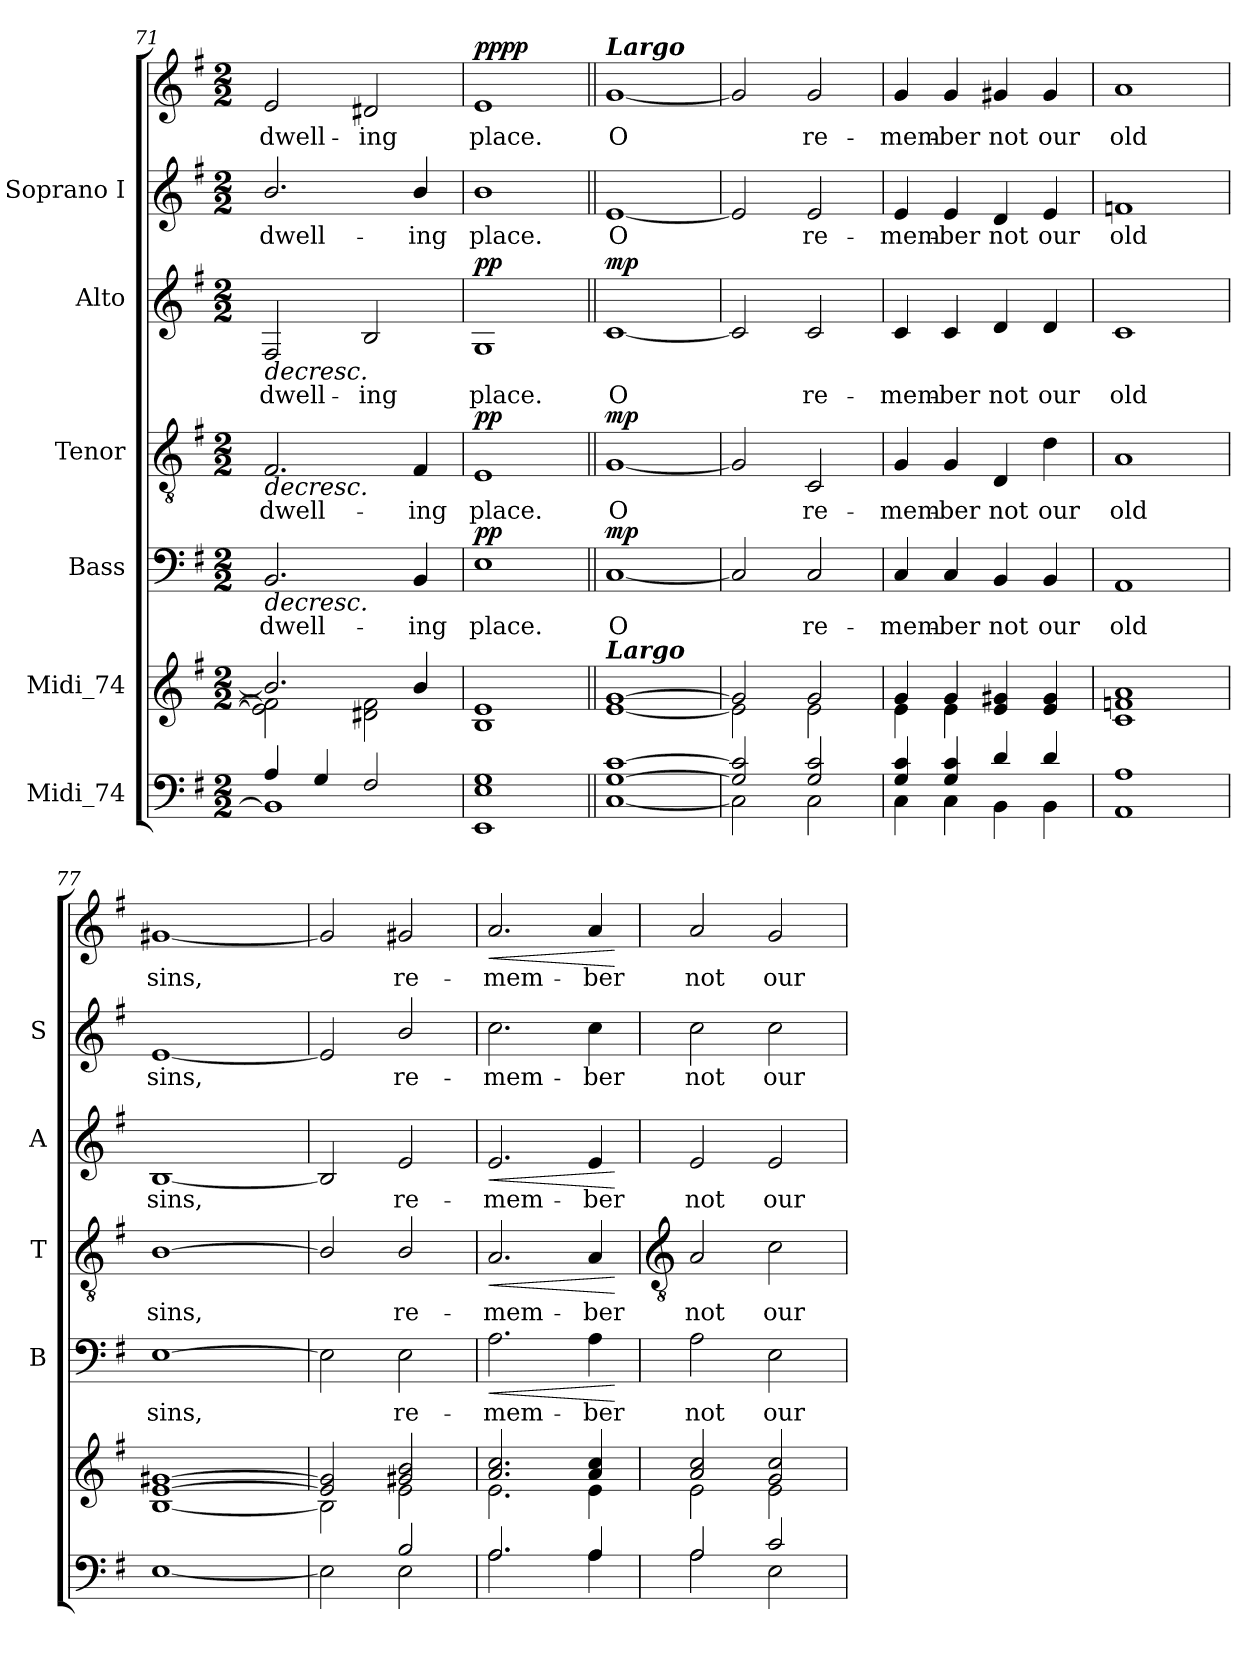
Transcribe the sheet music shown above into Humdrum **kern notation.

**kern	**kern	**kern	**text	**dynam	**kern	**text	**dynam	**kern	**text	**dynam	**kern	**text	**kern	**text	**dynam
*part6	*part5	*part4	*part4	*part4	*part3	*part3	*part3	*part2	*part2	*part2	*part1	*part1	*part1	*part1	*part1
*staff7	*staff6	*staff5	*staff5	*staff5	*staff4	*staff4	*staff4	*staff3	*staff3	*staff3	*staff2	*staff2	*staff1	*staff1	*staff1/2
*I"Midi_74	*I"Midi_74	*I"Bass	*	*	*I"Tenor	*	*	*I"Alto	*	*	*I"Soprano I	*	*	*	*
*	*	*I'B	*	*	*I'T	*	*	*I'A	*	*	*I'S	*	*	*	*
*clefF4	*clefG2	*clefF4	*	*	*clefGv2	*	*	*clefG2	*	*	*clefG2	*	*clefG2	*	*
*k[f#]	*k[f#]	*k[f#]	*	*	*k[f#]	*	*	*k[f#]	*	*	*k[f#]	*	*k[f#]	*	*
*G:	*G:	*G:	*	*	*G:	*	*	*G:	*	*	*G:	*	*G:	*	*
*M2/2	*M2/2	*M2/2	*	*	*M2/2	*	*	*M2/2	*	*	*M2/2	*	*M2/2	*	*
=71	=71	=71	=71	=71	=71	=71	=71	=71	=71	=71	=71	=71	=71	=71	=71
*^	*^	*	*	*	*	*	*	*	*	*	*	*	*	*	*
!	!	!	!	!	!LO:LY:b	!LO:HP:b	!	!LO:LY:b	!LO:HP:b	!	!LO:LY:b	!LO:HP:b	!	!LO:LY:b	!	!LO:LY:b	!
4A/	1BB\]	2.b/]	2e\] 2f#\]	2.BB	dwell-	>	2.F#	dwell-	>	2F#	dwell-	>	2.b/	dwell-	2e	dwell-	.
4G/	.	.	.	.	.	.	.	.	.	.	.	.	.	.	.	.	.
!	!	!	!	!	!	!	!	!	!	!	!LO:LY:b	!	!	!	!	!LO:LY:b	!
2F#/	.	.	2d#X\ 2f#\	.	.	.	.	.	.	2B	-ing	.	.	.	2d#X	-ing	.
!	!	!	!	!	!LO:LY:b	!	!	!LO:LY:b	!	!	!	!	!	!LO:LY:b	!	!	!
.	.	4b/	.	4BB	-ing	.	4F#	-ing	.	.	.	.	4b/	-ing	.	.	.
=72	=72	=72	=72	=72	=72	=72	=72	=72	=72	=72	=72	=72	=72	=72	=72	=72	=72
!	!	!	!	!	!LO:LY:b	!LO:DY:b	!	!LO:LY:b	!LO:DY:b	!	!LO:LY:b	!LO:DY:b	!	!LO:LY:b	!	!LO:LY:b	!LO:DY:b=2
!	!	!	!	!	!	!	!	!	!	!	!	!	!	!	!	!	!LO:DY:n=1:b
1E/ 1G/	1EE\	1e/	1B\	1E	place.	pp	1E	place.	pp	1G	place.	pp	1b	place.	1e	place.	pp pp
*v	*v	*	*	*	*	*	*	*	*	*	*	*	*	*	*	*	*
*	*v	*v	*	*	*	*	*	*	*	*	*	*	*	*	*	*
.	.	.	.	]	.	.	]	.	.	]	.	.	.	.	.
=73||	=73||	=73||	=73||	=73||	=73||	=73||	=73||	=73||	=73||	=73||	=73||	=73||	=73||	=73||	=73||
*^	*^	*	*	*	*	*	*	*	*	*	*	*	*	*	*
!	!	!	!	!	!	!	!	!	!	!	!	!	!	!	!LO:TX:a:Bi:t=Largo	!	!
!	!	!LO:TX:a:Bi:t=Largo	!	!	!	!	!	!	!	!	!	!	!	!	!	!	!
!	!	!	!	!	!LO:LY:b	!LO:DY:b	!	!LO:LY:b	!LO:DY:b	!	!LO:LY:b	!LO:DY:b	!	!LO:LY:b	!	!LO:LY:b	!LO:DY:b=2
!	!	!	!	!	!	!	!	!	!	!	!	!	!	!	!	!	!LO:DY:n=1:b
[1G/ [1c/	[1C\	[1g/	[1e\	[1C	O	mp	[1G	O	mp	[1c	O	mp	[1e	O	[1g	O	mp mp
=74	=74	=74	=74	=74	=74	=74	=74	=74	=74	=74	=74	=74	=74	=74	=74	=74	=74
2G/] 2c/]	2C\]	2g/]	2e\]	2C]	.	.	2G]	.	.	2c]	.	.	2e]	.	2g]	.	.
!	!	!	!	!	!LO:LY:b	!	!	!LO:LY:b	!	!	!LO:LY:b	!	!	!LO:LY:b	!	!LO:LY:b	!
2G/ 2c/	2C\	2g/	2e\	2C	re-	.	2C	re-	.	2c	re-	.	2e	-re-	2g	re-	.
=75	=75	=75	=75	=75	=75	=75	=75	=75	=75	=75	=75	=75	=75	=75	=75	=75	=75
!	!	!	!	!	!LO:LY:b	!	!	!LO:LY:b	!	!	!LO:LY:b	!	!	!LO:LY:b	!	!LO:LY:b	!
4G/ 4c/	4C\	4g/	4e\	4C	-mem-	.	4G	-mem-	.	4c	-mem-	.	4e	mem-	4g	-mem-	.
!	!	!	!	!	!LO:LY:b	!	!	!LO:LY:b	!	!	!LO:LY:b	!	!	!LO:LY:b	!	!LO:LY:b	!
4G/ 4c/	4C\	4g/	4e\	4C	-ber	.	4G	-ber	.	4c	-ber	.	4e	-ber	4g	-ber	.
!	!	!	!	!	!LO:LY:b	!	!	!LO:LY:b	!	!	!LO:LY:b	!	!	!LO:LY:b	!	!LO:LY:b	!
4d/	4BB\	4e/ 4g#X/	2ryy	4BB	not	.	4D	not	.	4d	not	.	4d	not	4g#X	not	.
!	!	!	!	!	!LO:LY:b	!	!	!LO:LY:b	!	!	!LO:LY:b	!	!	!LO:LY:b	!	!LO:LY:b	!
4d/	4BB\	4e/ 4g#/	.	4BB	our	.	4d	our	.	4d	our	.	4e	our	4g#	our	.
=76	=76	=76	=76	=76	=76	=76	=76	=76	=76	=76	=76	=76	=76	=76	=76	=76	=76
!	!	!	!	!	!LO:LY:b	!	!	!LO:LY:b	!	!	!LO:LY:b	!	!	!LO:LY:b	!	!LO:LY:b	!
1A/	1AA\	1fn/ 1a/	1c\	1AA	old	.	1A	old	.	1c	old	.	1fn	old	1a	old	.
=77	=77	=77	=77	=77	=77	=77	=77	=77	=77	=77	=77	=77	=77	=77	=77	=77	=77
!	!	!	!	!	!LO:LY:b	!	!	!LO:LY:b	!	!	!LO:LY:b	!	!	!LO:LY:b	!	!LO:LY:b	!
[1E/	2ryy	[1e/ [1g#X/	[1B\	[1E	sins,	.	[1B	sins,	.	[1B	sins,	.	[1e	sins,	[1g#X	sins,	.
.	2ryy	.	.	.	.	.	.	.	.	.	.	.	.	.	.	.	.
=78	=78	=78	=78	=78	=78	=78	=78	=78	=78	=78	=78	=78	=78	=78	=78	=78	=78
2E\]	2ryy	2e/] 2g#/]	2B\]	2E]	.	.	2B/]	.	.	2B]	.	.	2e]	.	2g#]	.	.
!	!	!	!	!	!LO:LY:b	!	!	!LO:LY:b	!	!	!LO:LY:b	!	!	!LO:LY:b	!	!LO:LY:b	!
2B/	2E\	2g#/ 2b/	2e\	2E	re-	.	2B/	re-	.	2e	re-	.	2b/	-re-	2g#	re-	.
=79	=79	=79	=79	=79	=79	=79	=79	=79	=79	=79	=79	=79	=79	=79	=79	=79	=79
!	!	!	!	!	!LO:LY:b	!LO:HP:b	!	!LO:LY:b	!LO:HP:b	!	!LO:LY:b	!LO:HP:b	!	!LO:LY:b	!	!LO:LY:b	!LO:HP:b
2.A/	2.A\	2.a/ 2.cc/	2.e\	2.A	-mem-	<	2.A	-mem-	<	2.e	-mem-	<	2.cc	mem-	2.a	-mem-	<
!	!	!	!	!	!LO:LY:b	!	!	!LO:LY:b	!	!	!LO:LY:b	!	!	!LO:LY:b	!	!LO:LY:b	!
4A/	4A\	4a/ 4cc/	4e\	4A	-ber	.	4A	-ber	.	4e	-ber	.	4cc	-ber	4a	-ber	.
*v	*v	*	*	*	*	*	*	*	*	*	*	*	*	*	*	*	*
*	*v	*v	*	*	*	*	*	*	*	*	*	*	*	*	*	*
.	.	.	.	[	.	.	[	.	.	[	.	.	.	.	[
!!LO:LB:g=z
=80	=80	=80	=80	=80	=80	=80	=80	=80	=80	=80	=80	=80	=80	=80	=80
*	*	*	*	*	*clefGv2	*	*	*	*	*	*	*	*	*	*
*^	*^	*	*	*	*	*	*	*	*	*	*	*	*	*	*
!	!	!	!	!	!LO:LY:b	!	!	!LO:LY:b	!	!	!LO:LY:b	!	!	!LO:LY:b	!	!LO:LY:b	!
2A/	2A\	2a/ 2cc/	2e\	2A	not	.	2A	not	.	2e	not	.	2cc	not	2a	not	.
!	!	!	!	!	!LO:LY:b	!	!	!LO:LY:b	!	!	!LO:LY:b	!	!	!LO:LY:b	!	!LO:LY:b	!
2c/	2E\	2g/ 2cc/	2e\	2E	our	.	2c	our	.	2e	our	.	2cc	our	2g	our	.
*v	*v	*	*	*	*	*	*	*	*	*	*	*	*	*	*	*	*
*	*v	*v	*	*	*	*	*	*	*	*	*	*	*	*	*	*
=	=	=	=	=	=	=	=	=	=	=	=	=	=	=	=
*-	*-	*-	*-	*-	*-	*-	*-	*-	*-	*-	*-	*-	*-	*-	*-
